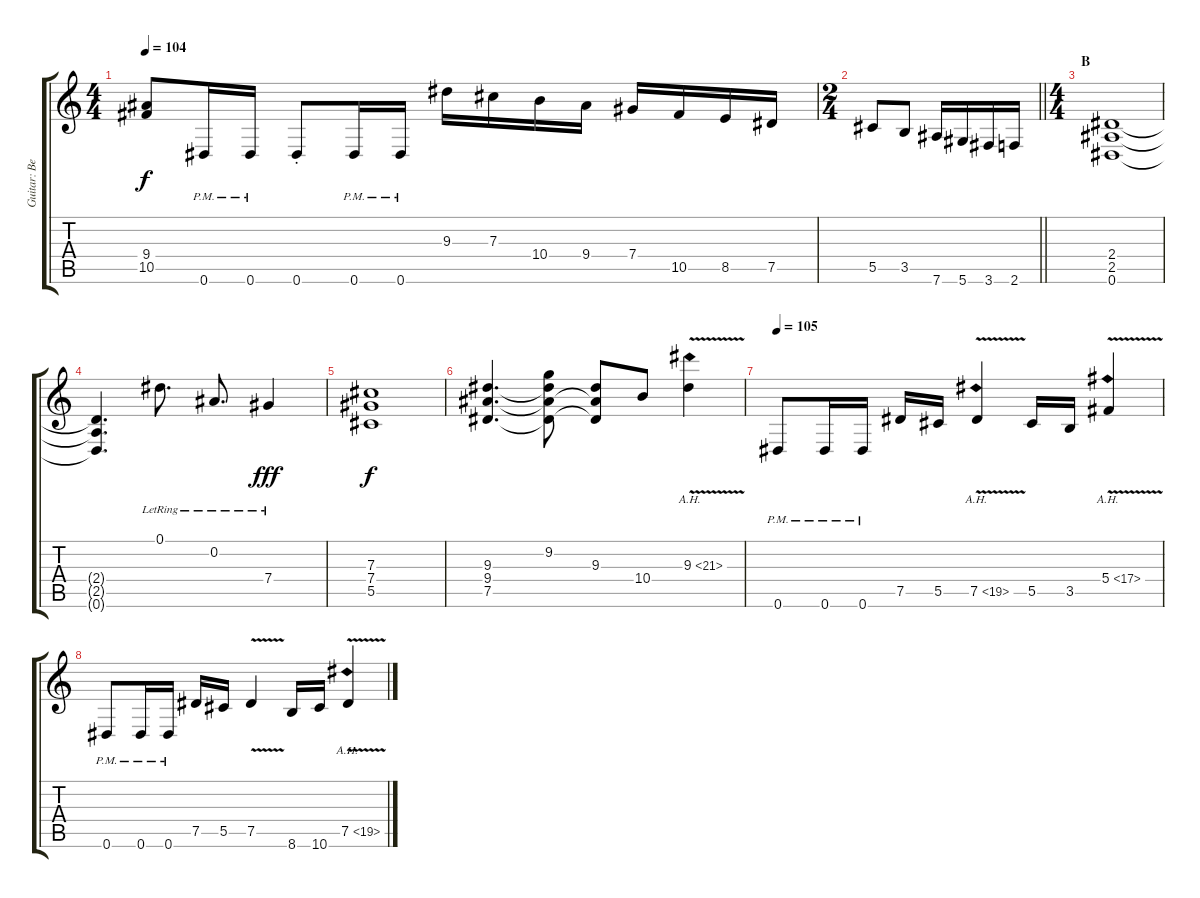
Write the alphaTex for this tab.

\track ("Guitar: Ben" "Guitar: Be") {instrument distortionguitar}
\staff {score tabs}
\tuning (Eb4 Bb3 Gb3 Db3 Ab2 Eb2) {hide}
\ts (4 4)
\tempo 104
\clef g2
\ks c
(9.4 10.5).8{dy f} 0.6{pm}.16 0.6{pm}.16 0.6{st}.8 0.6{pm}.16 0.6{pm}.16 9.3.16 7.3.16 10.4.16 9.4.16 7.4.16 10.5.16 8.5.16 7.5.16 |
\ts (2 4)
\barLineRight lightlight
5.5.8 3.5.8 7.6.16 5.6.16 3.6.16 2.6.16 |
\ts (4 4)
\section ("" "B")
(2.4 2.5 0.6).1 |
(2.4{t} 2.5{t} 0.6{t}).4{d} 0.1{lr}.8{d} 0.2{lr}.8{d} 7.4{lr}.4{dy fff} |
(7.3 7.4 5.5).1{dy f} |
(9.3 9.4 7.5).4{d} (9.2 9.3{t} 9.4{t} 7.5{t}).8 (9.3 9.4{t} 7.5{t}).8 10.4.8 9.3{ah 12 v}.4 |
\tempo 105
0.6{pm}.8 0.6{pm}.16 0.6{pm}.16 7.5.16 5.5.16 7.5{ah 12 v}.4 5.5.16 3.5.16 5.4{ah 12 v}.4 |
0.6{pm}.8 0.6{pm}.16 0.6{pm}.16 7.5.16 5.5.16 7.5{v}.4 8.6.16 10.6.16 7.5{ah 12 v}.4
